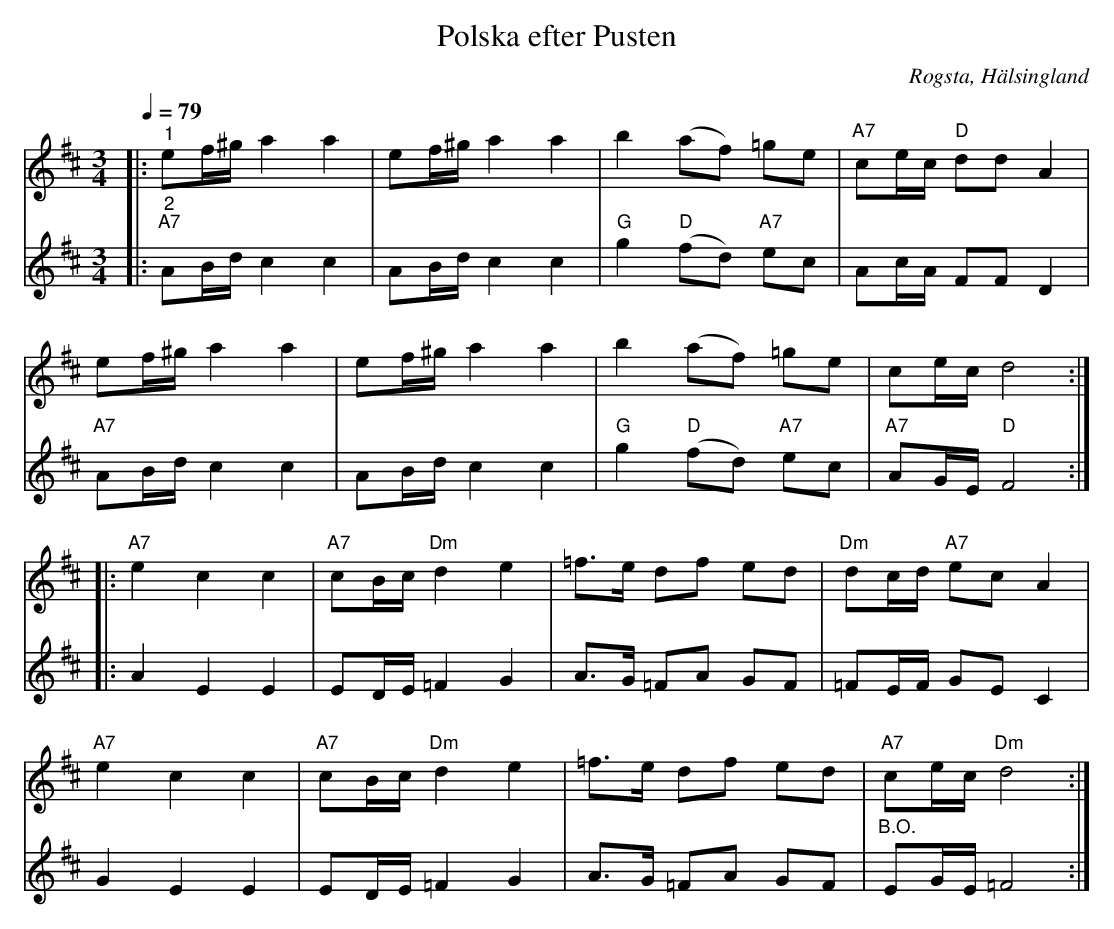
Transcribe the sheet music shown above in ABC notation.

X:1
T:Polska efter Pusten
O:Rogsta, Hälsingland
L:1/8
Q:1/4=79
M:3/4
K:D
V:1
|:"^1" ef/^g/ a2 a2 | ef/^g/ a2 a2 | b2 (af) =ge |"A7" ce/c/"D" dd A2 |
ef/^g/ a2 a2 | ef/^g/ a2 a2 | b2 (af) =ge | ce/c/ d4 ::
"A7" e2 c2 c2 |"A7" cB/c/"Dm" d2 e2 | =f>e df ed | "Dm" dc/d/"A7" ec A2 |
"A7" e2 c2 c2 |"A7" cB/c/"Dm" d2 e2 | =f>e df ed |"A7" ce/c/"Dm" d4 :|
V:2
|:"^2""A7" AB/d/ c2 c2 | AB/d/ c2 c2 |"G" g2"D" (fd)"A7" ec | Ac/A/ FF D2 |
"A7" AB/d/ c2 c2 | AB/d/ c2 c2 |"G" g2"D" (fd)"A7" ec |"A7" AG/E/"D" F4 ::
 A2 E2 E2 | ED/E/ =F2 G2 | A>G =FA GF | =FE/F/ GE C2 |
G2 E2 E2 | ED/E/ =F2 G2 | A>G =FA GF |"^B.O." EG/E/ =F4 :|
